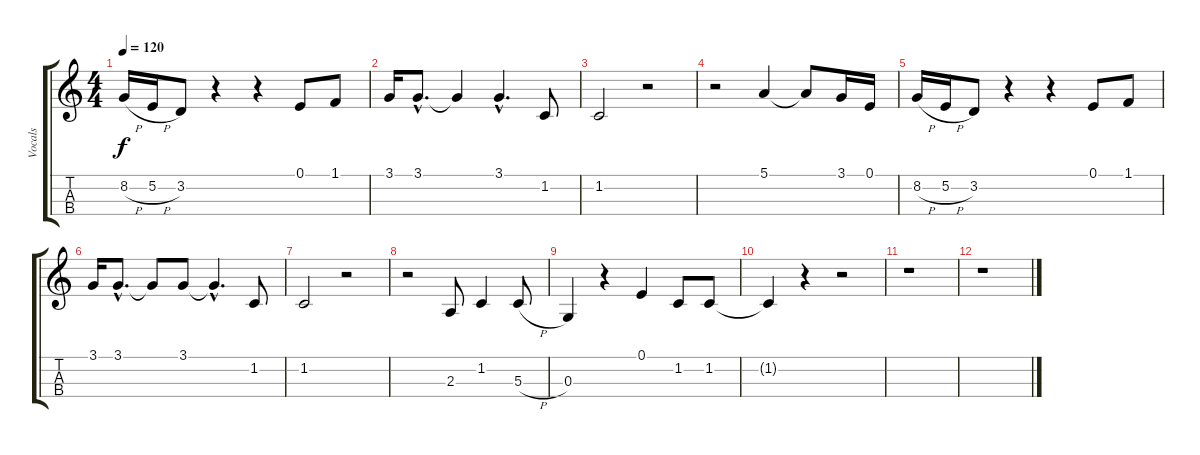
\track ("Vocals" "Vocals") {instrument tenorsax}
\staff {score tabs}
\tuning (E4 B3 G3 D3) {hide}
\ts (4 4)
\tempo 120
\clef g2
\ks c
8.2{h}.16{dy f} 5.2{h}.16 3.2.8 r.4 r.4 0.1.8 1.1.8 |
3.1.16 3.1{hac}.8{d} 3.1{t}.4 3.1{hac}.4{d} 1.2.8 |
1.2.2 r.2 |
r.2 5.1.4 5.1{t}.8 3.1.16 0.1.16 |
8.2{h}.16 5.2{h}.16 3.2.8 r.4 r.4 0.1.8 1.1.8 |
3.1.16 3.1{hac}.8{d} 3.1{t}.8 3.1.8 3.1{hac t}.4{d} 1.2.8 |
1.2.2 r.2 |
r.2 2.3.8 1.2.4 5.3{h}.8 |
0.3.4 r.4 0.1.4 1.2.8 1.2.8 |
1.2{t}.4 r.4 r.2 |
r.1 |
r.1
